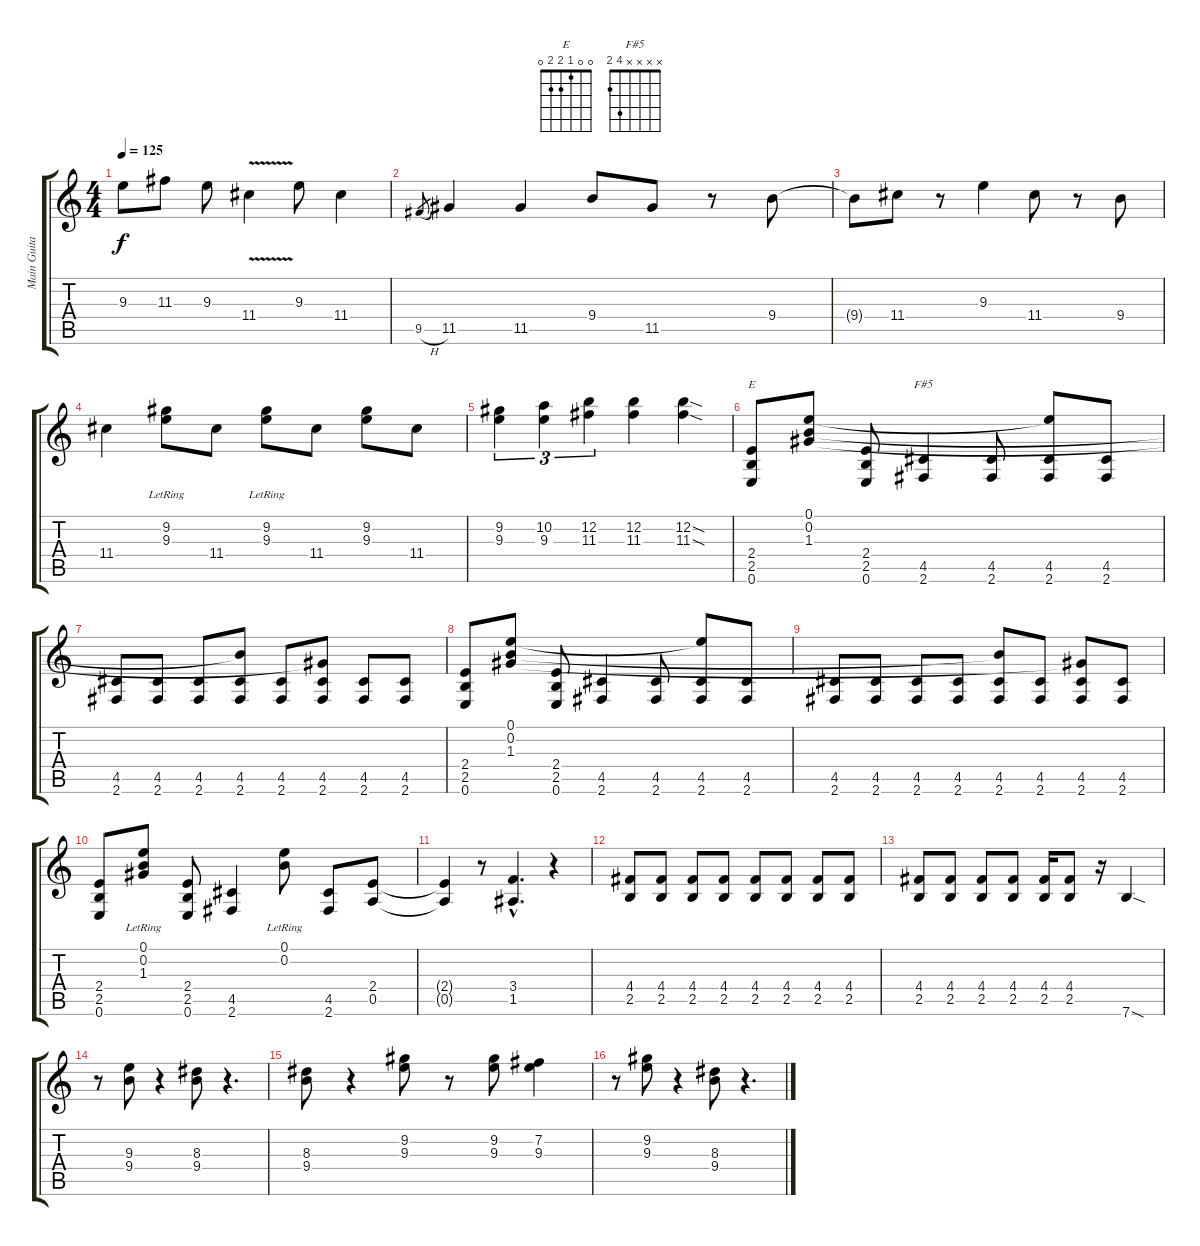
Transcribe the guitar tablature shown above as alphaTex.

\track ("Main Guitar Part" "Main Guita") {instrument distortionguitar}
\staff {score tabs}
\tuning (E4 B3 G3 D3 A2 E2) {hide}
\chord ("E" 0 0 1 2 2 0)
\chord ("F#5" x x x x 4 2)
\ts (4 4)
\tempo 125
\clef g2
\ks c
9.3{t}.8{dy f} 11.3.8 9.3.8 11.4{v}.4 9.3.8 11.4.4 |
9.5{h}.8{gr} 11.5.4 11.5.4 9.4.8 11.5.8 r.8 9.4.8 |
9.4{t}.8 11.4.8 r.8 9.3.4 11.4.8 r.8 9.4.8 |
11.4.4 (9.2{lr} 9.3{lr}).8 11.4.8 (9.2{lr} 9.3{lr}).8 11.4.8 (9.2 9.3).8 11.4.8 |
(9.2 9.3).4{tu (3 2)} (10.2 9.3).4{tu (3 2)} (12.2 11.3).4{tu (3 2)} (12.2 11.3).4 (12.2{sod} 11.3{sod}).4 |
(2.4 2.5 0.6).8{ch "E"} (0.1 0.2 1.3).8 (2.4 2.5 0.6).8 (4.5 2.6).4{ch "F#5"} (4.5 2.6).8 (0.1{t} 4.5 2.6).8 (4.5 2.6).8 |
(4.5 2.6).8 (4.5 2.6).8 (4.5 2.6).8 (0.2{t} 4.5 2.6).8 (4.5 2.6).8 (1.3{t} 4.5 2.6).8 (4.5 2.6).8 (4.5 2.6).8 |
(2.4 2.5 0.6).8 (0.1 0.2 1.3).8 (2.4 2.5 0.6).8 (4.5 2.6).4 (4.5 2.6).8 (0.1{t} 4.5 2.6).8 (4.5 2.6).8 |
(4.5 2.6).8 (4.5 2.6).8 (4.5 2.6).8 (4.5 2.6).8 (0.2{t} 4.5 2.6).8 (4.5 2.6).8 (1.3{t} 4.5 2.6).8 (4.5 2.6).8 |
(2.4 2.5 0.6).8 (0.1{lr} 0.2{lr} 1.3).8 (2.4 2.5 0.6).8 (4.5 2.6).4 (0.1{lr} 0.2{lr}).8 (4.5 2.6).8 (2.4 0.5).8 |
(2.4{t} 0.5{t}).4 r.8 (3.4{hac} 1.5{hac}).4{d} r.4 |
(4.4 2.5).8 (4.4 2.5).8 (4.4 2.5).8 (4.4 2.5).8 (4.4 2.5).8 (4.4 2.5).8 (4.4 2.5).8 (4.4 2.5).8 |
(4.4 2.5).8 (4.4 2.5).8 (4.4 2.5).8 (4.4 2.5).8 (4.4 2.5).16 (4.4 2.5).8 r.16 7.6{sod}.4 |
r.8{instrument acousticguitarsteel} (9.3 9.4).8 r.4 (8.3 9.4).8 r.4{d} |
(8.3 9.4).8 r.4 (9.2 9.3).8 r.8 (9.2 9.3).8 (7.2 9.3).4 |
r.8 (9.2 9.3).8 r.4 (8.3 9.4).8 r.4{d}
